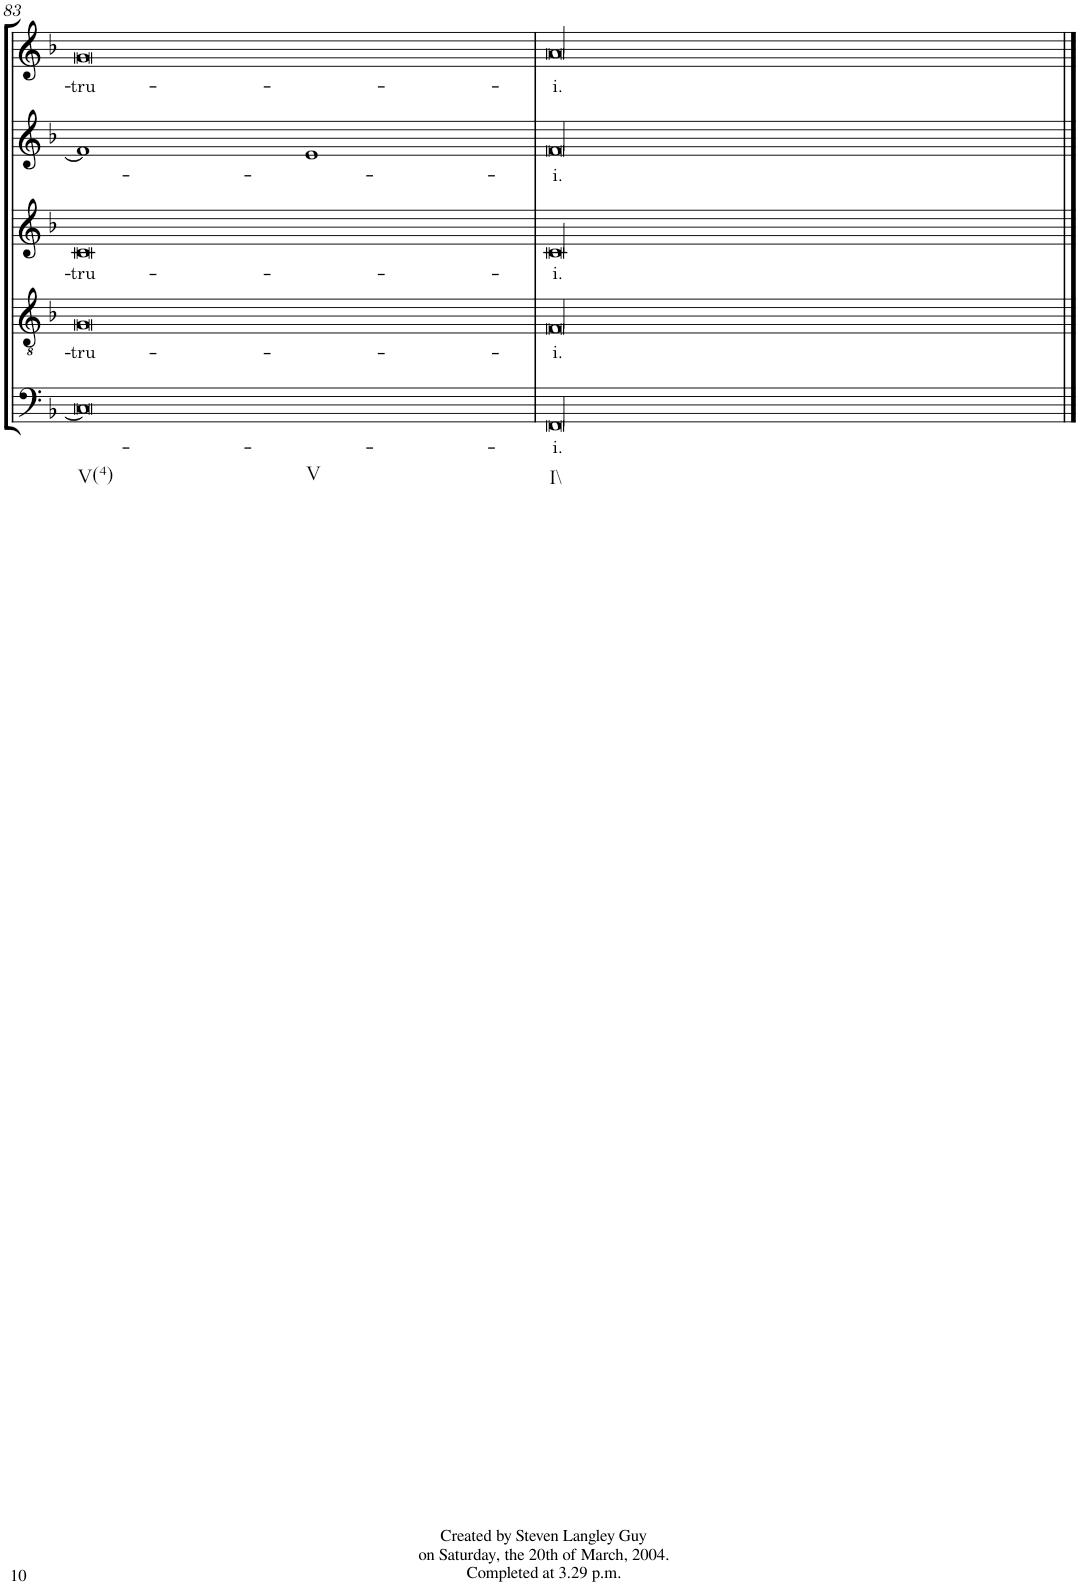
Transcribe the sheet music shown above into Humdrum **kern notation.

**kern	**text	**kern	**text	**kern	**text	**kern	**text	**kern	**text
*part5	*part5	*part4	*part4	*part3	*part3	*part2	*part2	*part1	*part1
*staff5	*staff5	*staff4	*staff4	*staff3	*staff3	*staff2	*staff2	*staff1	*staff1
*I"Basso	*	*I"Tenore	*	*I"Alto	*	*I"Quinto	*	*I"Canto	*
!!LO:PB:g=z
*clefF4	*	*clefGv2	*	*clefG2	*	*clefG2	*	*clefG2	*
*Trd7c12	*	*Trd7c12	*	*	*	*	*	*	*
*k[b-]	*	*k[b-]	*	*k[b-]	*	*k[b-]	*	*k[b-]	*
*F:	*	*F:	*	*F:	*	*F:	*	*F:	*
*M4/4	*	*M4/4	*	*M4/4	*	*M4/4	*	*M4/4	*
*met(c)	*	*met(c)	*	*met(c)	*	*met(c)	*	*met(c)	*
=83	=83	=83	=83	=83	=83	=83	=83	=83	=83
!LO:TX:b:t=V(4)	!	!	!	!	!	!	!	!	!
!LO:TX:b:t=V	!	!	!	!	!	!	!	!	!
!	!	!	!LO:LY:b	!	!LO:LY:b	!	!	!	!LO:LY:b
1C_	.	[1G	-tru-	[1c	-tru-	1f]	.	[1g	-tru-
1ryy	.	1ryy	.	1ryy	.	1e	.	1ryy	.
=84	=84	=84	=84	=84	=84	=84	=84	=84	=84
!LO:TX:b:t=I\\	!	!	!	!	!	!	!	!	!
!	!LO:LY:b	!	!LO:LY:b	!	!LO:LY:b	!	!LO:LY:b	!	!LO:LY:b
[1FF/	-i.	[1F/	-i.	[1c/	-i.	[1f/	-i.	[1a/	-i.
1C]	.	1G]	.	1c]	.	1ryy	.	1g]	.
==85	==85	==85	==85	==85	==85	==85	==85	==85	==85
1FF/_	.	1F/_	.	1c/_	.	1f/_	.	1a/_	.
=86	=86	=86	=86	=86	=86	=86	=86	=86	=86
1FF/_	.	1F/_	.	1c/_	.	1f/_	.	1a/_	.
=87	=87	=87	=87	=87	=87	=87	=87	=87	=87
1FF/]	.	1F/]	.	1c/]	.	1f/]	.	1a/]	.
=	=	=	=	=	=	=	=	=	=
*-	*-	*-	*-	*-	*-	*-	*-	*-	*-
